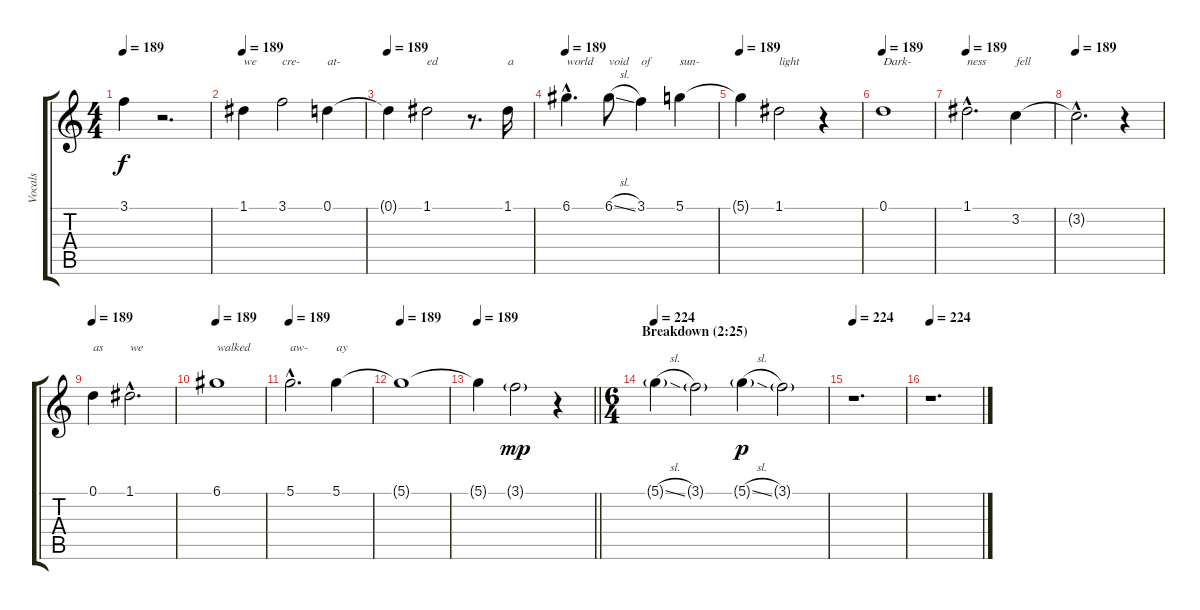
\track ("Vocals" "Vocals") {instrument guitarharmonics}
\staff {score tabs}
\tuning (D4 A3 F3 C3 G2 C2) {hide}
\ts (4 4)
\tempo 189
\clef g2
\ks c
3.1{t}.4{dy f} r.2{d} |
\tempo 189
1.1.4{txt "we" instrument violin} 3.1.2{txt "cre-" instrument violin} 0.1.4{txt "at-" instrument violin} |
\tempo 189
0.1{t}.4 1.1.2{txt "ed" instrument violin} r.8{d} 1.1.16{txt "a" instrument violin} |
\tempo 189
6.1{hac}.4{d txt "world" instrument violin} 6.1{sl}.8{txt "void" instrument violin} 3.1.4{txt "of"} 5.1.4{txt "sun-" instrument violin} |
\tempo 189
5.1{t}.4 1.1.2{txt "light" instrument violin} r.4 |
\tempo 189
0.1.1{txt "Dark-" instrument violin} |
\tempo 189
1.1{hac}.2{d txt "ness" instrument violin} 3.2.4{txt "fell" instrument violin} |
\tempo 189
3.2{hac t}.2{d} r.4 |
\tempo 189
0.1.4{txt "as" instrument violin} 1.1{hac}.2{d txt "we" instrument violin} |
\tempo 189
6.1.1{txt "walked" instrument violin} |
\tempo 189
5.1{hac}.2{d txt "aw-" instrument violin} 5.1.4{txt "ay" instrument violin} |
\tempo 189
5.1{t}.1 |
\tempo 189
\barLineRight lightlight
5.1{t}.4 3.1{g}.2{dy mp instrument violin} r.4 |
\ts (6 4)
\section ("" "Breakdown (2:25)")
\tempo 224
5.1{sl g}.4{instrument violin} 3.1{g}.2 5.1{sl g}.4{dy p instrument violin} 3.1{g}.2 |
\tempo 224
r.1{d instrument guitarharmonics} |
\tempo 224
r.1{d}
